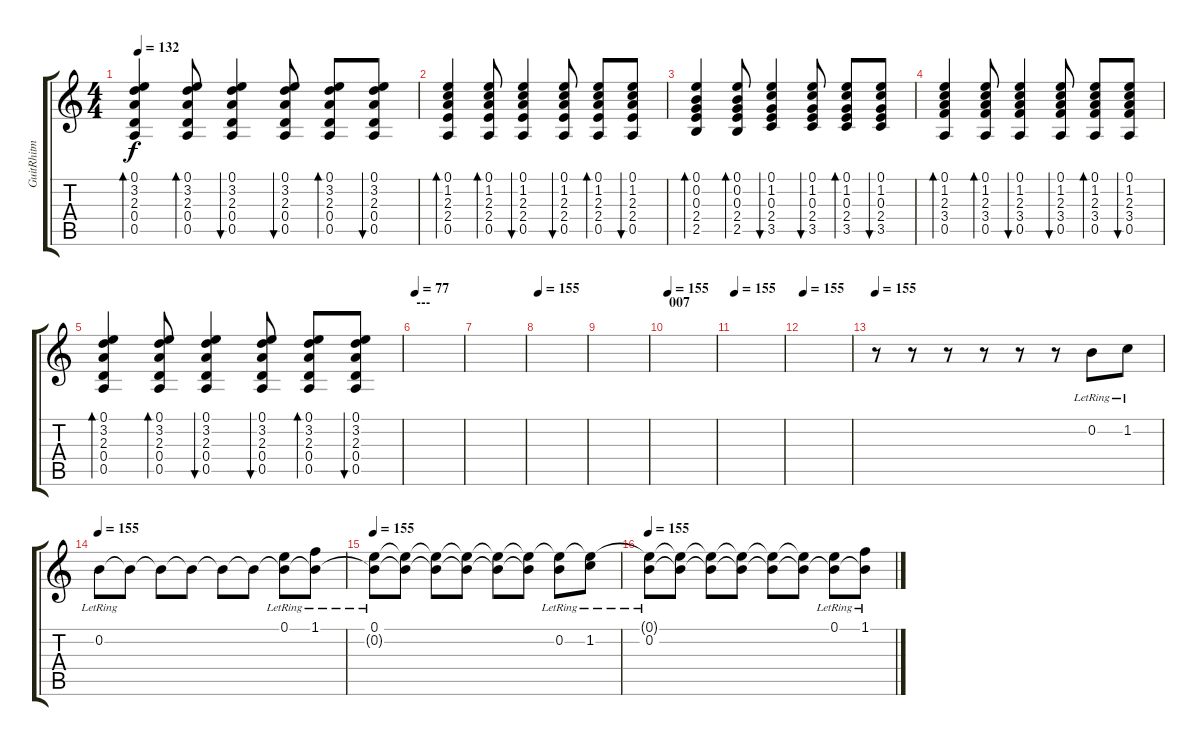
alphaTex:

\track ("GuitRhitm" "GuitRhitm") {instrument acousticguitarsteel}
\staff {score tabs}
\tuning (E4 B3 G3 D3 A2 E2) {hide}
\ts (4 4)
\tempo 132
\clef g2
\ks c
(0.1 3.2 2.3 0.4 0.5).4{bd 60 dy f} (0.1 3.2 2.3 0.4 0.5).8{bd 60} (0.1 3.2 2.3 0.4 0.5).4{bu 60} (0.1 3.2 2.3 0.4 0.5).8{bu 60} (0.1 3.2 2.3 0.4 0.5).8{bd 60} (0.1 3.2 2.3 0.4 0.5).8{bu 60} |
(0.1 1.2 2.3 2.4 0.5).4{bd 60} (0.1 1.2 2.3 2.4 0.5).8{bd 60} (0.1 1.2 2.3 2.4 0.5).4{bu 60} (0.1 1.2 2.3 2.4 0.5).8{bu 60} (0.1 1.2 2.3 2.4 0.5).8{bd 60} (0.1 1.2 2.3 2.4 0.5).8{bu 60} |
(0.1 0.2 0.3 2.4 2.5).4{bd 60} (0.1 0.2 0.3 2.4 2.5).8{bd 60} (0.1 1.2 0.3 2.4 3.5).4{bu 60} (0.1 1.2 0.3 2.4 3.5).8{bu 60} (0.1 1.2 0.3 2.4 3.5).8{bd 60} (0.1 1.2 0.3 2.4 3.5).8{bu 60} |
(0.1 1.2 2.3 3.4 0.5).4{bd 60} (0.1 1.2 2.3 3.4 0.5).8{bd 60} (0.1 1.2 2.3 3.4 0.5).4{bu 60} (0.1 1.2 2.3 3.4 0.5).8{bu 60} (0.1 1.2 2.3 3.4 0.5).8{bd 60} (0.1 1.2 2.3 3.4 0.5).8{bu 60} |
(0.1 3.2 2.3 0.4 0.5).4{bd 60} (0.1 3.2 2.3 0.4 0.5).8{bd 60} (0.1 3.2 2.3 0.4 0.5).4{bu 60} (0.1 3.2 2.3 0.4 0.5).8{bu 60} (0.1 3.2 2.3 0.4 0.5).8{bd 60} (0.1 3.2 2.3 0.4 0.5).8{bu 60} |
\section ("" "---")
\tempo 77
|
|
\tempo 155
|
|
\section ("" "007")
\tempo 155
|
\tempo 155
|
\tempo 155
|
\tempo 155
r.8 r.8 r.8 r.8 r.8 r.8 0.2{lr}.8 1.2{lr}.8 |
\tempo 155
0.2{lr}.8 0.2{t}.8 0.2{t}.8 0.2{t}.8 0.2{t}.8 0.2{t}.8 (0.1{lr} 0.2{t}).8 (1.1{lr} 0.2{t}).8 |
\tempo 155
(0.1{lr} 0.2{t}).8 (0.1{t} 0.2{t}).8 (0.1{t} 0.2{t}).8 (0.1{t} 0.2{t}).8 (0.1{t} 0.2{t}).8 (0.1{t} 0.2{t}).8 (0.1{t} 0.2{lr}).8 (0.1{t} 1.2{lr}).8 |
\tempo 155
(0.1{t} 0.2{lr}).8 (0.1{t} 0.2{t}).8 (0.1{t} 0.2{t}).8 (0.1{t} 0.2{t}).8 (0.1{t} 0.2{t}).8 (0.1{t} 0.2{t}).8 (0.1{lr} 0.2{t}).8 (1.1{lr} 0.2{t}).8
